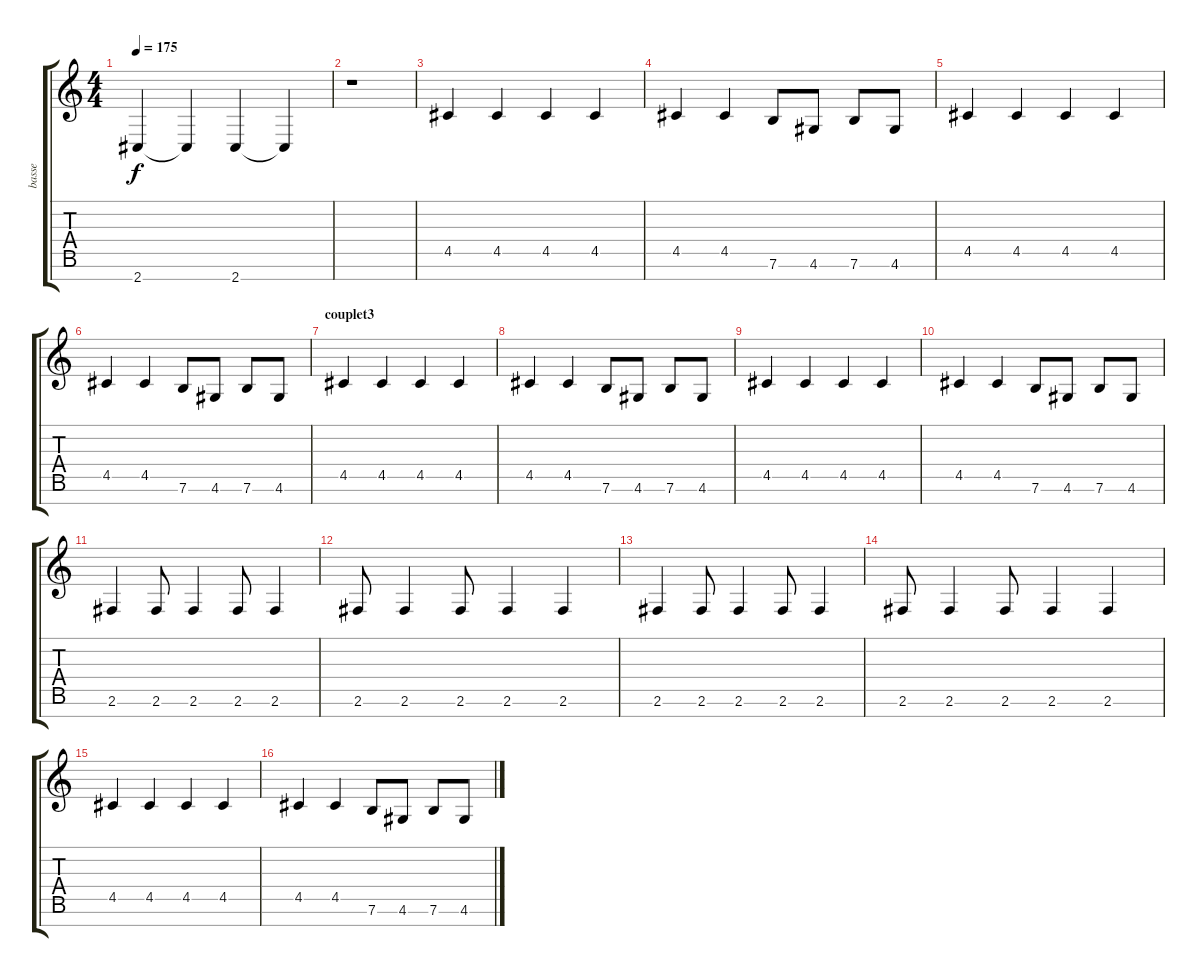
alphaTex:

\track ("basse" "basse") {instrument acousticbass}
\staff {score tabs}
\tuning (E4 B3 G3 D3 A2 E2 B1) {hide}
\ts (4 4)
\tempo 175
\clef g2
\ks c
2.7.4{dy f} 2.7{t}.4 2.7.4 2.7{t}.4 |
r.1 |
4.5.4 4.5.4 4.5.4 4.5.4 |
4.5.4 4.5.4 7.6.8 4.6.8 7.6.8 4.6.8 |
4.5.4 4.5.4 4.5.4 4.5.4 |
4.5.4 4.5.4 7.6.8 4.6.8 7.6.8 4.6.8 |
\section ("" "couplet3")
4.5.4 4.5.4 4.5.4 4.5.4 |
4.5.4 4.5.4 7.6.8 4.6.8 7.6.8 4.6.8 |
4.5.4 4.5.4 4.5.4 4.5.4 |
4.5.4 4.5.4 7.6.8 4.6.8 7.6.8 4.6.8 |
2.6.4 2.6.8 2.6.4 2.6.8 2.6.4 |
2.6.8 2.6.4 2.6.8 2.6.4 2.6.4 |
2.6.4 2.6.8 2.6.4 2.6.8 2.6.4 |
2.6.8 2.6.4 2.6.8 2.6.4 2.6.4 |
4.5.4 4.5.4 4.5.4 4.5.4 |
4.5.4 4.5.4 7.6.8 4.6.8 7.6.8 4.6.8
